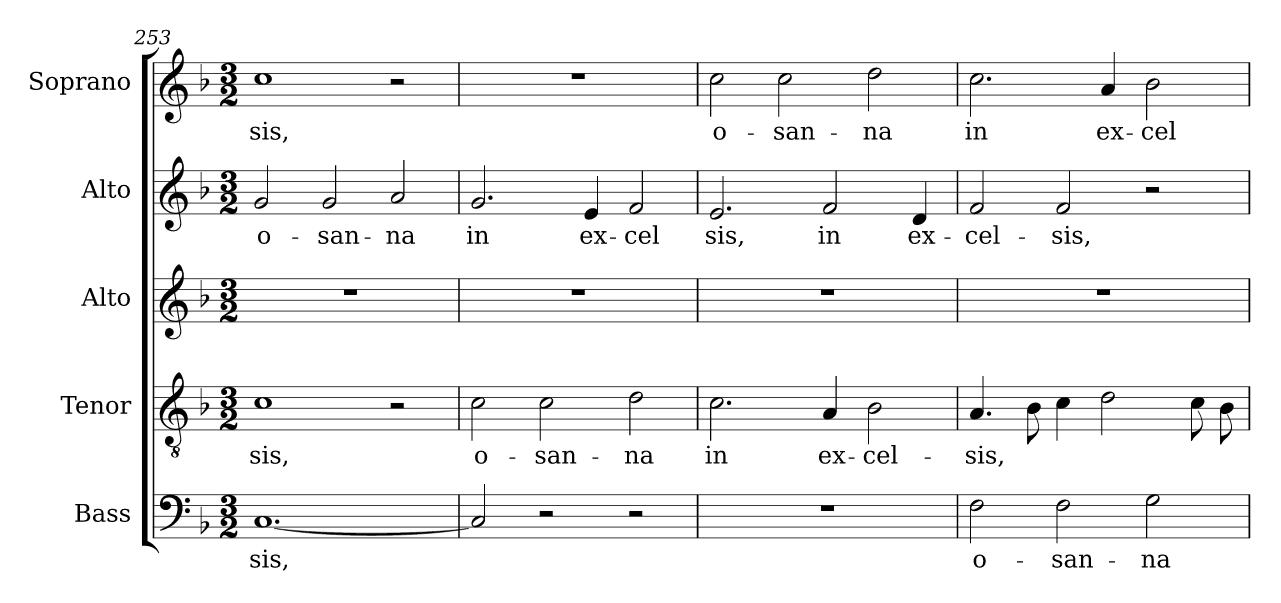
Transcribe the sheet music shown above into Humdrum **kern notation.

**kern	**text	**kern	**text	**kern	**kern	**text	**kern	**text
*part5	*part5	*part4	*part4	*part3	*part2	*part2	*part1	*part1
*staff5	*staff5	*staff4	*staff4	*staff3	*staff2	*staff2	*staff1	*staff1
*I"Bass	*	*I"Tenor	*	*I"Alto	*I"Alto	*	*I"Soprano	*
*I'B.	*	*I'T.	*	*I'A.	*I'A.	*	*I'S.	*
*clefF4	*	*clefGv2	*	*clefG2	*clefG2	*	*clefG2	*
*	*	*ITrd7c12	*	*	*	*	*	*
*k[b-]	*	*k[b-]	*	*k[b-]	*k[b-]	*	*k[b-]	*
*F:	*	*F:	*	*F:	*F:	*	*F:	*
*M3/2	*	*M3/2	*	*M3/2	*M3/2	*	*M3/2	*
=253	=253	=253	=253	=253	=253	=253	=253	=253
!	!LO:LY:b:color=#000000	!	!	!	!	!	!	!
!	!	!	!LO:LY:b:color=#000000	!LO:N:vis=1	!	!	!	!
!	!	!	!	!	!	!LO:LY:b:color=#000000	!	!
!	!	!	!	!	!	!	!	!LO:LY:b:color=#000000
[1.Ci	-sis,	1Ci	-sis,	1.r	2gi/	o-	1cci	-sis,
!	!	!	!	!	!	!LO:LY:b:color=#000000	!	!
.	.	.	.	.	2gi/	-san-	.	.
!	!	!	!	!	!	!LO:LY:b:color=#000000	!	!
.	.	2r	.	.	2ai/	-na	2r	.
=254	=254	=254	=254	=254	=254	=254	=254	=254
!	!	!	!LO:LY:b:color=#000000	!LO:N:vis=1	!	!	!	!
!	!	!	!	!	!	!LO:LY:b:color=#000000	!LO:N:vis=1	!
2Ci/]	.	2Ci\	o-	1.r	2.gi/	in	1.r	.
!	!	!	!LO:LY:b:color=#000000	!	!	!	!	!
2r	.	2Ci\	-san-	.	.	.	.	.
!	!	!	!	!	!	!LO:LY:b:color=#000000	!	!
.	.	.	.	.	4ei/	ex-	.	.
!	!	!	!LO:LY:b:color=#000000	!	!	!	!	!
!	!	!	!	!	!	!LO:LY:b:color=#000000	!	!
2r	.	2Di\	-na	.	2fi/	-cel	.	.
!!LO:LB:g=z
=255	=255	=255	=255	=255	=255	=255	=255	=255
!LO:N:vis=1	!	!	!	!	!	!	!	!
!	!	!	!LO:LY:b:color=#000000	!LO:N:vis=1	!	!	!	!
!	!	!	!	!	!	!LO:LY:b:color=#000000	!	!
!	!	!	!	!	!	!	!	!LO:LY:b:color=#000000
1.r	.	2.Ci\	in	1.r	2.ei/	sis,	2cci\	o-
!	!	!	!	!	!	!	!	!LO:LY:b:color=#000000
.	.	.	.	.	.	.	2cci\	-san-
!	!	!	!LO:LY:b:color=#000000	!	!	!	!	!
!	!	!	!	!	!	!LO:LY:b:color=#000000	!	!
.	.	4AAi/	ex-	.	2fi/	in	.	.
!	!	!	!LO:LY:b:color=#000000	!	!	!	!	!
!	!	!	!	!	!	!	!	!LO:LY:b:color=#000000
.	.	2BB-i\	-cel-	.	.	.	2ddi\	-na
!	!	!	!	!	!	!LO:LY:b:color=#000000	!	!
.	.	.	.	.	4di/	ex-	.	.
=256	=256	=256	=256	=256	=256	=256	=256	=256
!	!LO:LY:b:color=#000000	!	!	!	!	!	!	!
!	!	!	!LO:LY:b:color=#000000	!LO:N:vis=1	!	!	!	!
!	!	!	!	!	!	!LO:LY:b:color=#000000	!	!
!	!	!	!	!	!	!	!	!LO:LY:b:color=#000000
2Fi\	o-	4.AAi/	-sis,	1.r	2fi/	-cel-	2.cci\	in
.	.	8BB-i\	.	.	.	.	.	.
!	!LO:LY:b:color=#000000	!	!	!	!	!	!	!
!	!	!	!	!	!	!LO:LY:b:color=#000000	!	!
2Fi\	-san-	4Ci\	.	.	2fi/	-sis,	.	.
!	!	!	!	!	!	!	!	!LO:LY:b:color=#000000
.	.	2Di\	.	.	.	.	4ai/	ex-
!	!LO:LY:b:color=#000000	!	!	!	!	!	!	!
!	!	!	!	!	!	!	!	!LO:LY:b:color=#000000
2Gi\	-na	.	.	.	2r	.	2b-i\	-cel
.	.	8Ci\	.	.	.	.	.	.
.	.	8BB-i\	.	.	.	.	.	.
=	=	=	=	=	=	=	=	=
*-	*-	*-	*-	*-	*-	*-	*-	*-
